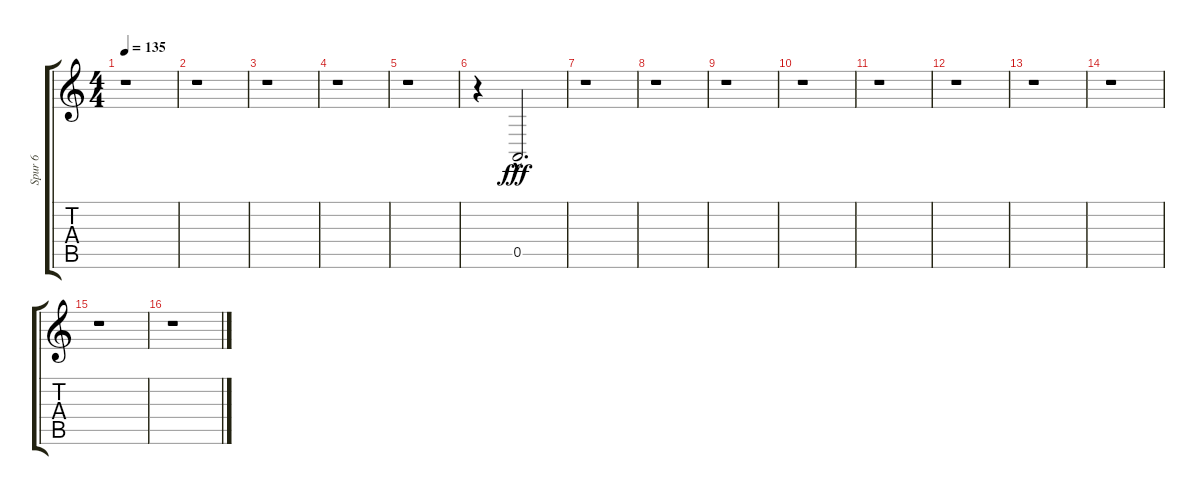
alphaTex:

\track ("Spur 6" "Spur 6") {instrument pad3polysynth}
\staff {score tabs}
\tuning (E4 B3 G3 D3 A2 E2) {hide}
\ts (4 4)
\tempo 135
\clef g2
\ks c
r.1{dy f} |
r.1 |
r.1 |
r.1 |
r.1 |
r.4 0.5{hac}.2{d dy fff} |
r.1 |
r.1 |
r.1 |
r.1 |
r.1 |
r.1 |
r.1 |
r.1 |
r.1 |
r.1
